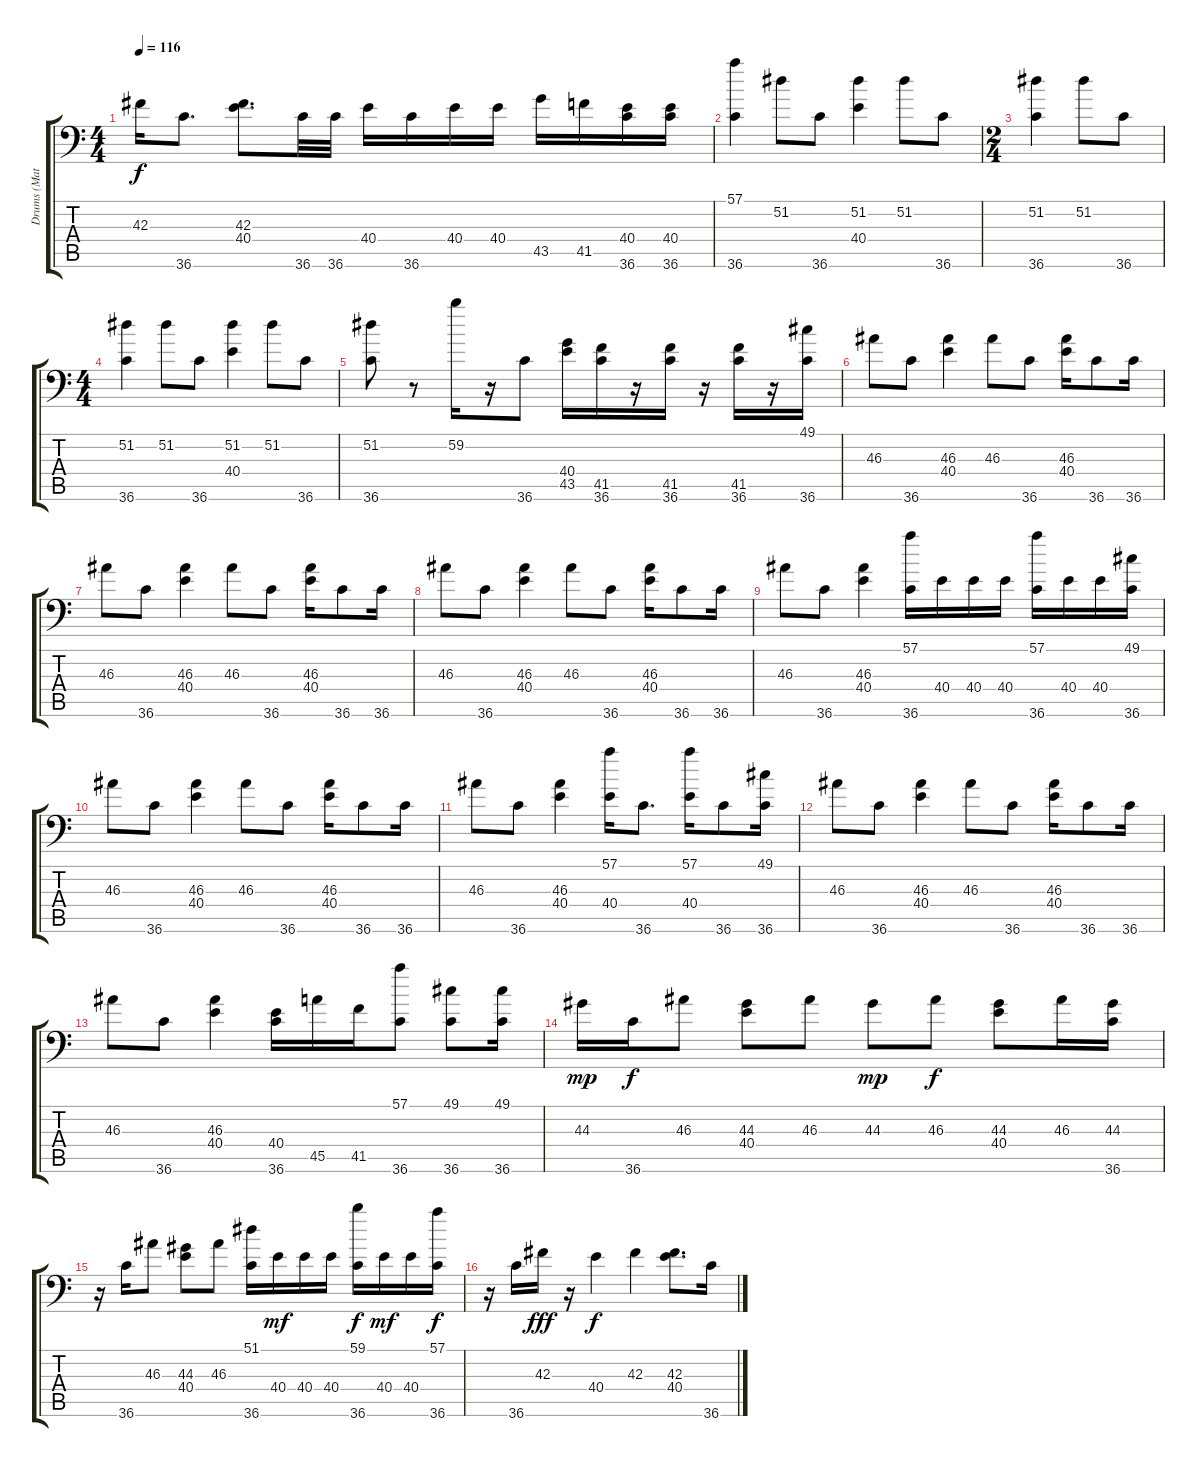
\track ("Drums (Matt)" "Drums (Mat") {instrument acousticgrandpiano}
\staff {score tabs}
\tuning (C-1 C-1 C-1 C-1 C-1 C-1) {hide}
\ts (4 4)
\tempo 116
\clef f4
\ks c
42.3.16{dy f} 36.6.8{d} (42.3 40.4).8{d} 36.6.32 36.6.32 40.4.16 36.6.16 40.4.16 40.4.16 43.5.16 41.5.16 (40.4 36.6).16 (40.4 36.6).16 |
(57.1 36.6).4 51.2.8 36.6.8 (51.2 40.4).4 51.2.8 36.6.8 |
\ts (2 4)
(51.2 36.6).4 51.2.8 36.6.8 |
\ts (4 4)
(51.2 36.6).4 51.2.8 36.6.8 (51.2 40.4).4 51.2.8 36.6.8 |
(51.2 36.6).8 r.8 59.2.16 r.16 36.6.8 (40.4 43.5).16 (41.5 36.6).16 r.16 (41.5 36.6).16 r.16 (41.5 36.6).16 r.16 (49.1 36.6).16 |
46.3.8 36.6.8 (46.3 40.4).4 46.3.8 36.6.8 (46.3 40.4).16 36.6.8 36.6.16 |
46.3.8 36.6.8 (46.3 40.4).4 46.3.8 36.6.8 (46.3 40.4).16 36.6.8 36.6.16 |
46.3.8 36.6.8 (46.3 40.4).4 46.3.8 36.6.8 (46.3 40.4).16 36.6.8 36.6.16 |
46.3.8 36.6.8 (46.3 40.4).4 (57.1 36.6).16 40.4.16 40.4.16 40.4.16 (57.1 36.6).16 40.4.16 40.4.16 (49.1 36.6).16 |
46.3.8 36.6.8 (46.3 40.4).4 46.3.8 36.6.8 (46.3 40.4).16 36.6.8 36.6.16 |
46.3.8 36.6.8 (46.3 40.4).4 (57.1 40.4).16 36.6.8{d} (57.1 40.4).16 36.6.8 (49.1 36.6).16 |
46.3.8 36.6.8 (46.3 40.4).4 46.3.8 36.6.8 (46.3 40.4).16 36.6.8 36.6.16 |
46.3.8 36.6.8 (46.3 40.4).4 (40.4 36.6).16 45.5.16 41.5.16 (57.1 36.6).8 (49.1 36.6).8 (49.1 36.6).16 |
44.3.16{dy mp} 36.6.16{dy f} 46.3.8 (44.3 40.4).8 46.3.8 44.3.8{dy mp} 46.3.8{dy f} (44.3 40.4).8 46.3.16 (44.3 36.6).16 |
r.16 36.6.16 46.3.8 (44.3 40.4).8 46.3.8 (51.1 36.6).16 40.4.16{dy mf} 40.4.16 40.4.16 (59.1 36.6).16{dy f} 40.4.16{dy mf} 40.4.16 (57.1 36.6).16{dy f} |
r.16 36.6.16 42.3.16{dy fff} r.16 40.4.4{dy f} 42.3.4 (42.3 40.4).8{d} 36.6.16
